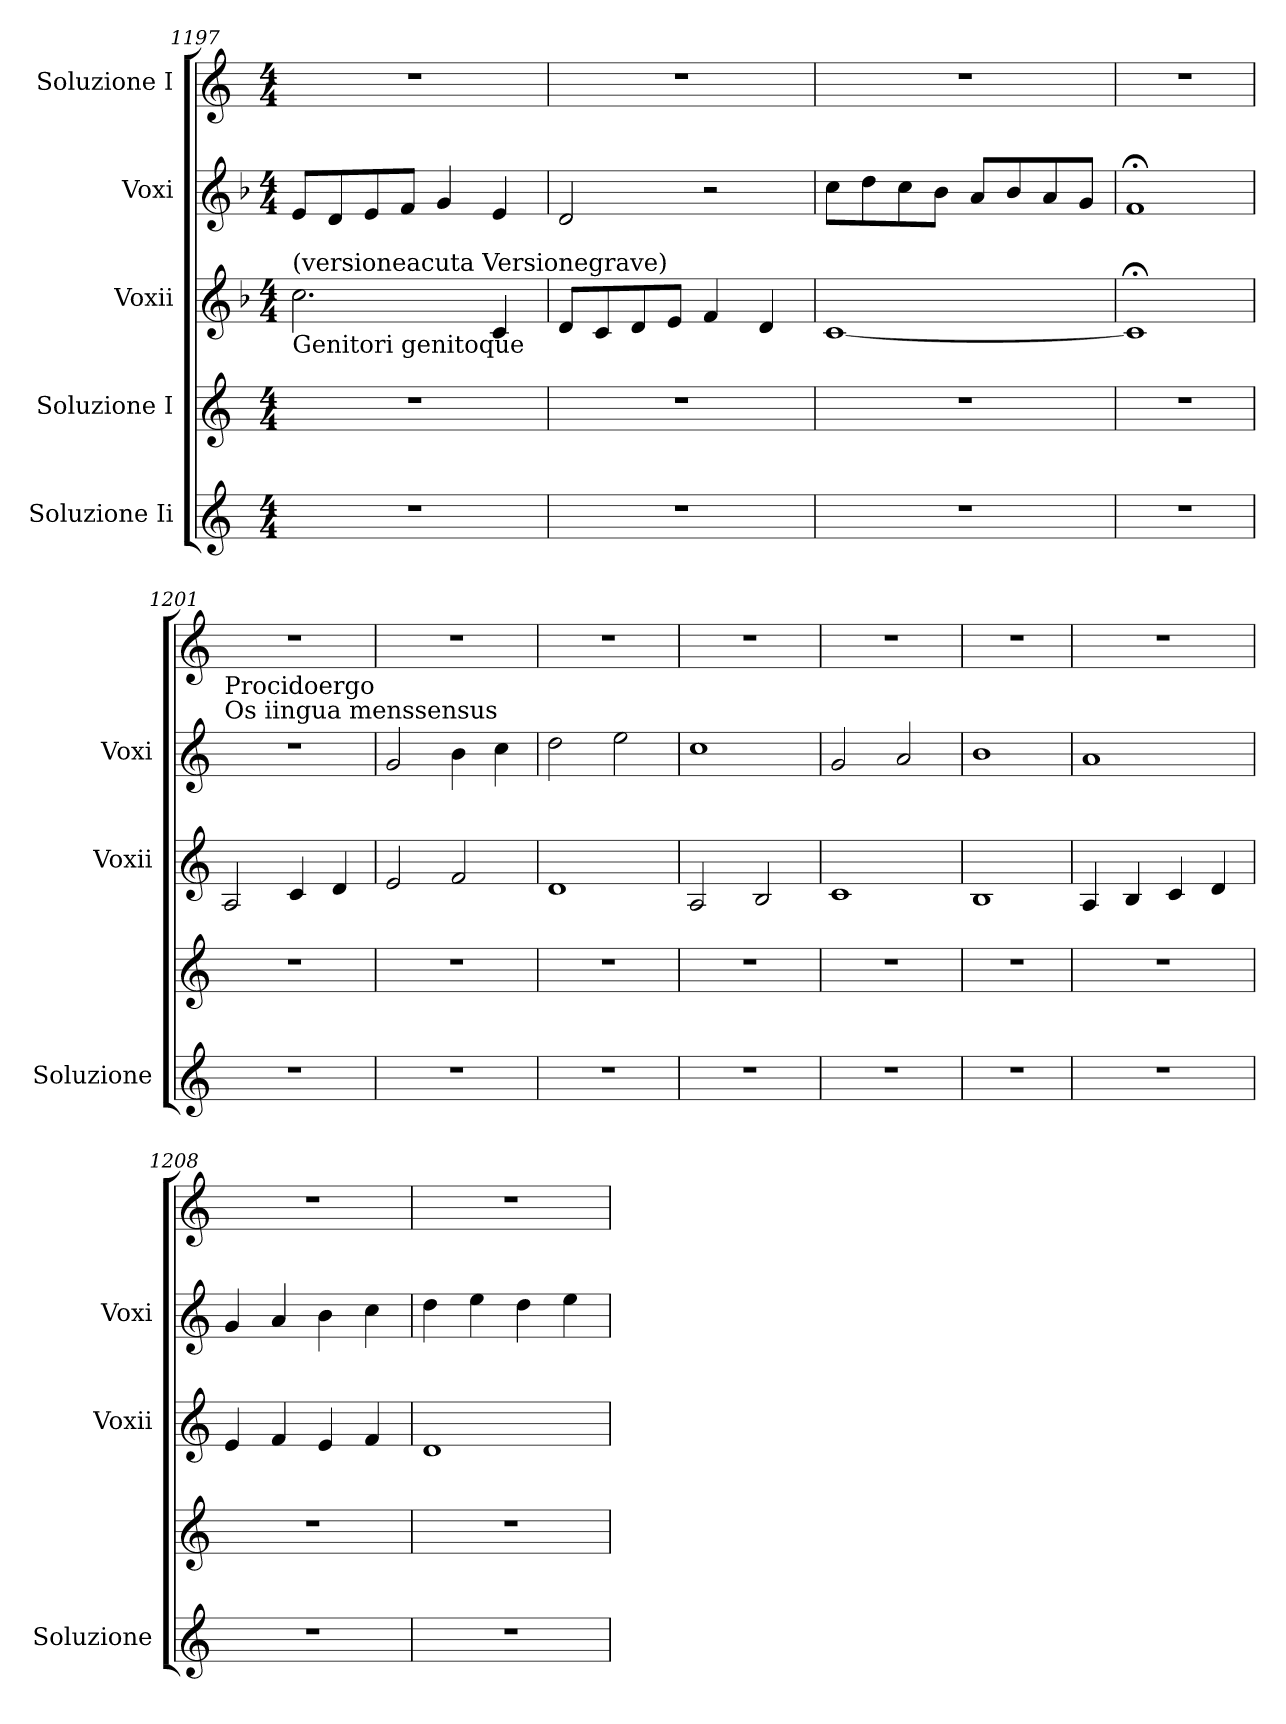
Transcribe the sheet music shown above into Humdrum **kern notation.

**kern	**kern	**kern	**kern	**kern
*part5	*part4	*part3	*part2	*part1
*staff5	*staff4	*staff3	*staff2	*staff1
*I"Soluzione Ii	*I"Soluzione I	*I"Voxii	*I"Voxi	*I"Soluzione I
*I'Soluzione	*	*I'Voxii	*I'Voxi	*
!!LO:PB:g=z
*clefG2	*clefG2	*clefG2	*clefG2	*clefG2
*k[]	*k[]	*k[b-]	*k[b-]	*k[]
*C:	*C:	*F:	*F:	*C:
*M4/4	*M4/4	*M4/4	*M4/4	*M4/4
=1197	=1197	=1197	=1197	=1197
!	!	!LO:TX:b:t=Genitori genitoque	!	!
!	!	!LO:TX:t=(versioneacuta  Versionegrave)	!	!
1r	1r	2.cc\	8e/L	1r
.	.	.	8d/	.
.	.	.	8e/	.
.	.	.	8f/J	.
.	.	.	4g/	.
.	.	4c/	4e/	.
=1198	=1198	=1198	=1198	=1198
1r	1r	8d/L	2d/	1r
.	.	8c/	.	.
.	.	8d/	.	.
.	.	8e/J	.	.
.	.	4f/	2r	.
.	.	4d/	.	.
=1199	=1199	=1199	=1199	=1199
1r	1r	[<1c	8cc\L	1r
.	.	.	8dd\	.
.	.	.	8cc\	.
.	.	.	8b-\J	.
.	.	.	8a/L	.
.	.	.	8b-/	.
.	.	.	8a/	.
.	.	.	8g/J	.
=1200	=1200	=1200	=1200	=1200
1r	1r	1c;]	1f;	1r
!!LO:LB:g=z
=1201	=1201	=1201	=1201	=1201
*	*	*k[]	*k[]	*
*	*	*C:	*C:	*
!	!	!	!LO:TX:a:t=Os iingua menssensus	!
!	!	!	!LO:TX:a:t=Procidoergo	!
1r	1r	2A/	1r	1r
.	.	4c/	.	.
.	.	4d/	.	.
=1202	=1202	=1202	=1202	=1202
1r	1r	2e/	2g/	1r
.	.	2f/	4b\	.
.	.	.	4cc\	.
=1203	=1203	=1203	=1203	=1203
1r	1r	1d	2dd\	1r
.	.	.	2ee\	.
=1204	=1204	=1204	=1204	=1204
1r	1r	2A/	1cc	1r
.	.	2B/	.	.
=1205	=1205	=1205	=1205	=1205
1r	1r	1c	2g/	1r
.	.	.	2a/	.
=1206	=1206	=1206	=1206	=1206
1r	1r	1B	1b	1r
=1207	=1207	=1207	=1207	=1207
1r	1r	4A/	1a	1r
.	.	4B/	.	.
.	.	4c/	.	.
.	.	4d/	.	.
=1208	=1208	=1208	=1208	=1208
1r	1r	4e/	4g/	1r
.	.	4f/	4a/	.
.	.	4e/	4b\	.
.	.	4f/	4cc\	.
!!LO:LB:g=z
=1209	=1209	=1209	=1209	=1209
1r	1r	1d	4dd\	1r
.	.	.	4ee\	.
.	.	.	4dd\	.
.	.	.	4ee\	.
=	=	=	=	=
*-	*-	*-	*-	*-
